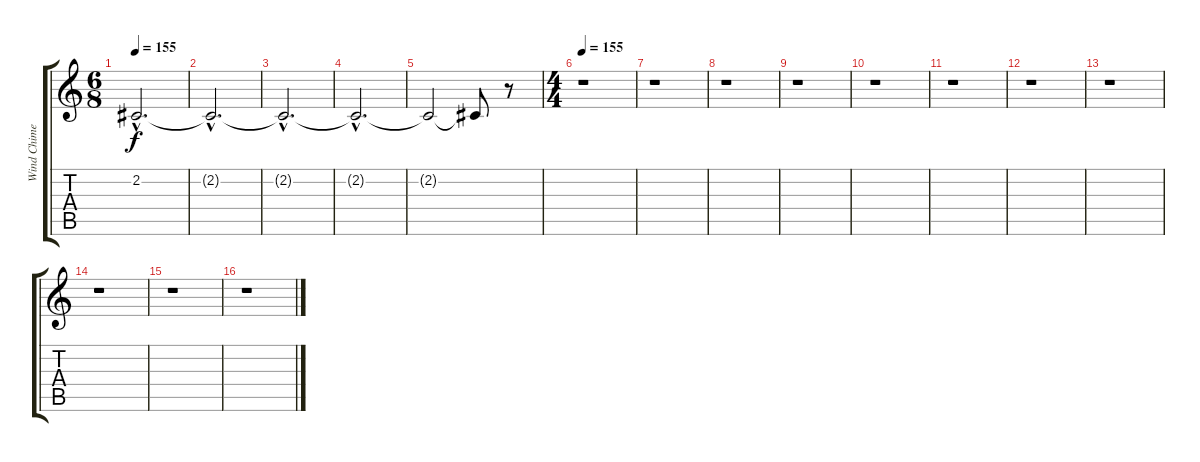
\track ("Wind Chimes" "Wind Chime") {instrument telephonering}
\staff {score tabs}
\tuning (E4 B3 G3 D3 A2 E2) {hide}
\ts (6 8)
\tempo 155
\tempo 50
\tempo 155
\clef g2
\ks c
2.2{hac}.2{d dy f instrument telephonering} |
2.2{hac t}.2{d} |
2.2{hac t}.2{d} |
2.2{hac t}.2{d} |
2.2{t}.2 2.2{t}.8 r.8 |
\ts (4 4)
\tempo 155
r.1 |
r.1 |
r.1 |
r.1 |
r.1 |
r.1 |
r.1 |
r.1 |
r.1 |
r.1 |
r.1
